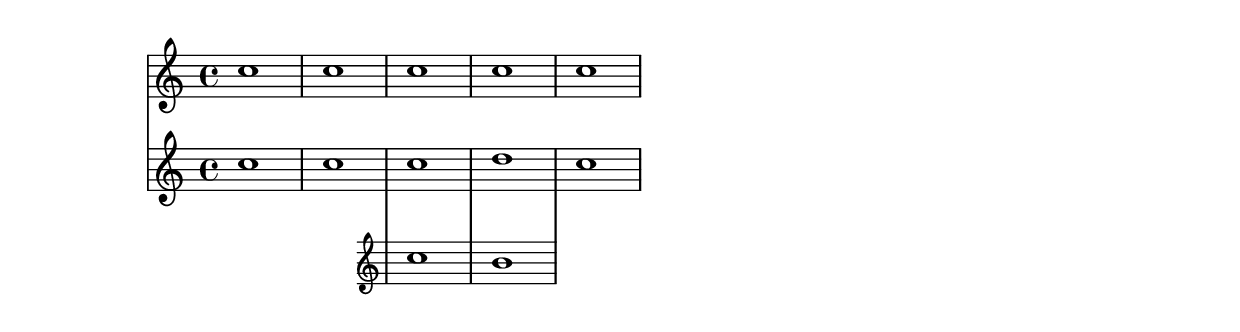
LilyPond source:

%% DO NOT EDIT this file manually; it is automatically
%% generated from LSR http://lsr.dsi.unimi.it
%% Make any changes in LSR itself, or in Documentation/snippets/new/ ,
%% and then run scripts/auxiliar/makelsr.py
%%
%% This file is in the public domain.
\version "2.14.0"

\header {
  lsrtags = "staff-notation, contexts-and-engravers"

%% Translation of GIT committish: 59caa3adce63114ca7972d18f95d4aadc528ec3d
  texidoces = "
Se puede añadir (posiblemente de forma temporal) un pentagrama
nuevo una vez que la pieza ha comenzado.

"
  doctitlees = "Añadir un pentagrama nuevo"

  texidoc = "
An extra staff can be added (possibly temporarily) after the start of a
piece.

"
  doctitle = "Adding an extra staff"
} % begin verbatim

\score {
  <<
    \new Staff \relative c'' {
      c1 | c | c | c | c
    }
    \new StaffGroup \relative c'' {
      \new Staff {
        c1 | c
        <<
          {
            c1 | d
          }
          \new Staff {
            \once \override Staff.TimeSignature #'stencil = ##f
            c1 | b
          }
        >>
        c1
      }
    }
  >>
}

